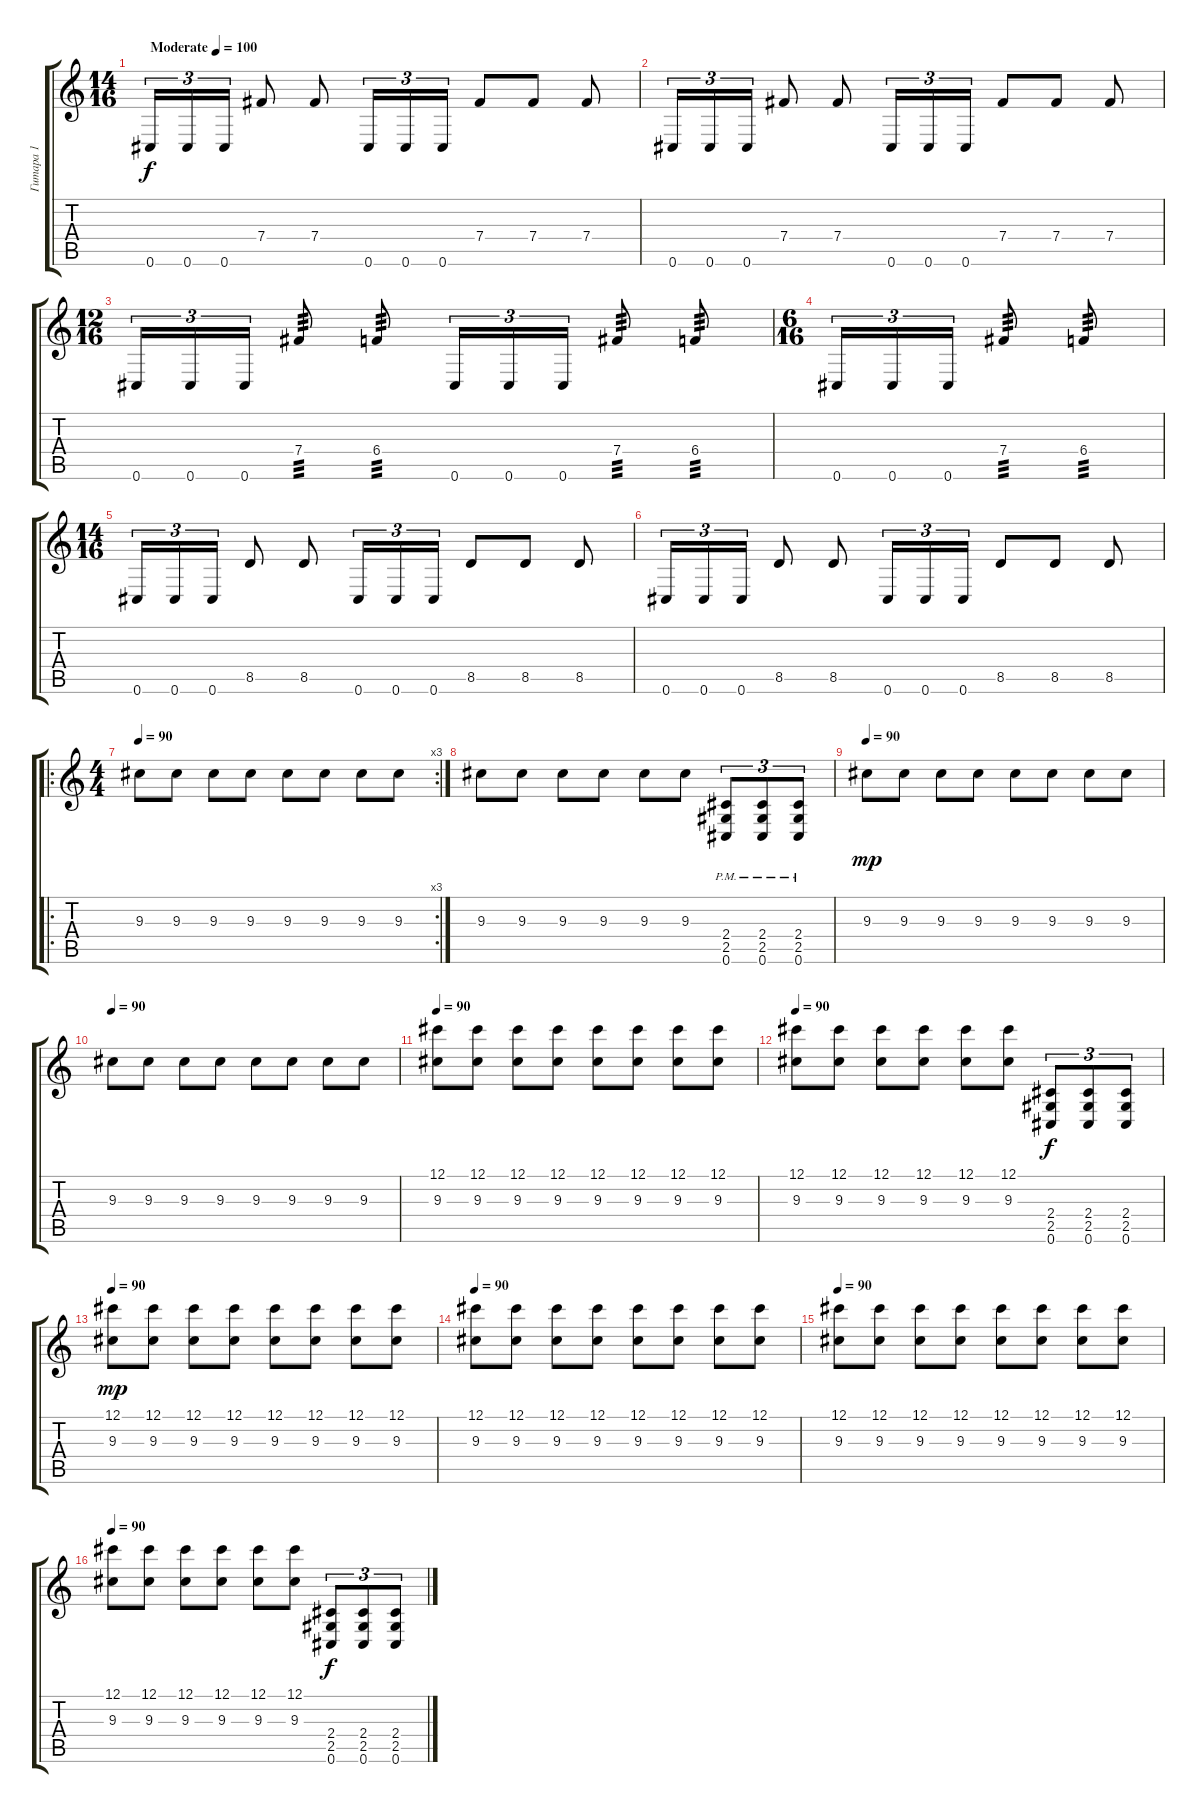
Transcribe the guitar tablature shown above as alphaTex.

\track ("Гитара 1" "Гитара 1") {instrument distortionguitar}
\staff {score tabs}
\tuning (Db4 Ab3 E3 B2 Gb2 Db2) {hide}
\ts (14 16)
\tempo (100 "Moderate")
\clef g2
\ks c
0.6.16{tu (3 2) dy f instrument distortionguitar} 0.6.16{tu (3 2)} 0.6.16{tu (3 2)} 7.4.8 7.4.8 0.6.16{tu (3 2)} 0.6.16{tu (3 2)} 0.6.16{tu (3 2)} 7.4.8 7.4.8 7.4.8 |
0.6.16{tu (3 2)} 0.6.16{tu (3 2)} 0.6.16{tu (3 2)} 7.4.8 7.4.8 0.6.16{tu (3 2)} 0.6.16{tu (3 2)} 0.6.16{tu (3 2)} 7.4.8 7.4.8 7.4.8 |
\ts (12 16)
0.6.16{tu (3 2)} 0.6.16{tu (3 2)} 0.6.16{tu (3 2)} 7.4.8{tp 3} 6.4.8{tp 3} 0.6.16{tu (3 2)} 0.6.16{tu (3 2)} 0.6.16{tu (3 2)} 7.4.8{tp 3} 6.4.8{tp 3} |
\ts (6 16)
0.6.16{tu (3 2)} 0.6.16{tu (3 2)} 0.6.16{tu (3 2)} 7.4.8{tp 3} 6.4.8{tp 3} |
\ts (14 16)
0.6.16{tu (3 2)} 0.6.16{tu (3 2)} 0.6.16{tu (3 2)} 8.5.8 8.5.8 0.6.16{tu (3 2)} 0.6.16{tu (3 2)} 0.6.16{tu (3 2)} 8.5.8 8.5.8 8.5.8 |
0.6.16{tu (3 2)} 0.6.16{tu (3 2)} 0.6.16{tu (3 2)} 8.5.8 8.5.8 0.6.16{tu (3 2)} 0.6.16{tu (3 2)} 0.6.16{tu (3 2)} 8.5.8 8.5.8 8.5.8 |
\ro
\rc 3
\ts (4 4)
\tempo 90
9.3.8{instrument acousticguitarnylon} 9.3.8 9.3.8 9.3.8 9.3.8 9.3.8 9.3.8 9.3.8 |
9.3.8 9.3.8 9.3.8 9.3.8 9.3.8 9.3.8 (2.4{pm} 2.5{pm} 0.6{pm}).8{tu (3 2) instrument distortionguitar} (2.4{pm} 2.5{pm} 0.6{pm}).8{tu (3 2)} (2.4{pm} 2.5{pm} 0.6{pm}).8{tu (3 2)} |
\tempo 90
9.3.8{dy mp instrument acousticguitarnylon} 9.3.8 9.3.8 9.3.8 9.3.8 9.3.8 9.3.8 9.3.8 |
\tempo 90
9.3.8{instrument acousticguitarnylon} 9.3.8 9.3.8 9.3.8 9.3.8 9.3.8 9.3.8 9.3.8 |
\tempo 90
(12.1 9.3).8{instrument acousticguitarnylon} (12.1 9.3).8 (12.1 9.3).8 (12.1 9.3).8 (12.1 9.3).8 (12.1 9.3).8 (12.1 9.3).8 (12.1 9.3).8 |
\tempo 90
(12.1 9.3).8{instrument acousticguitarnylon} (12.1 9.3).8 (12.1 9.3).8 (12.1 9.3).8 (12.1 9.3).8 (12.1 9.3).8 (2.4 2.5 0.6).8{tu (3 2) dy f instrument distortionguitar} (2.4 2.5 0.6).8{tu (3 2)} (2.4 2.5 0.6).8{tu (3 2)} |
\tempo 90
(12.1 9.3).8{dy mp instrument acousticguitarnylon} (12.1 9.3).8 (12.1 9.3).8 (12.1 9.3).8 (12.1 9.3).8 (12.1 9.3).8 (12.1 9.3).8 (12.1 9.3).8 |
\tempo 90
(12.1 9.3).8{instrument acousticguitarnylon} (12.1 9.3).8 (12.1 9.3).8 (12.1 9.3).8 (12.1 9.3).8 (12.1 9.3).8 (12.1 9.3).8 (12.1 9.3).8 |
\tempo 90
(12.1 9.3).8{instrument acousticguitarnylon} (12.1 9.3).8 (12.1 9.3).8 (12.1 9.3).8 (12.1 9.3).8 (12.1 9.3).8 (12.1 9.3).8 (12.1 9.3).8 |
\tempo 90
(12.1 9.3).8{instrument acousticguitarnylon} (12.1 9.3).8 (12.1 9.3).8 (12.1 9.3).8 (12.1 9.3).8 (12.1 9.3).8 (2.4 2.5 0.6).8{tu (3 2) dy f instrument distortionguitar} (2.4 2.5 0.6).8{tu (3 2)} (2.4 2.5 0.6).8{tu (3 2)}
